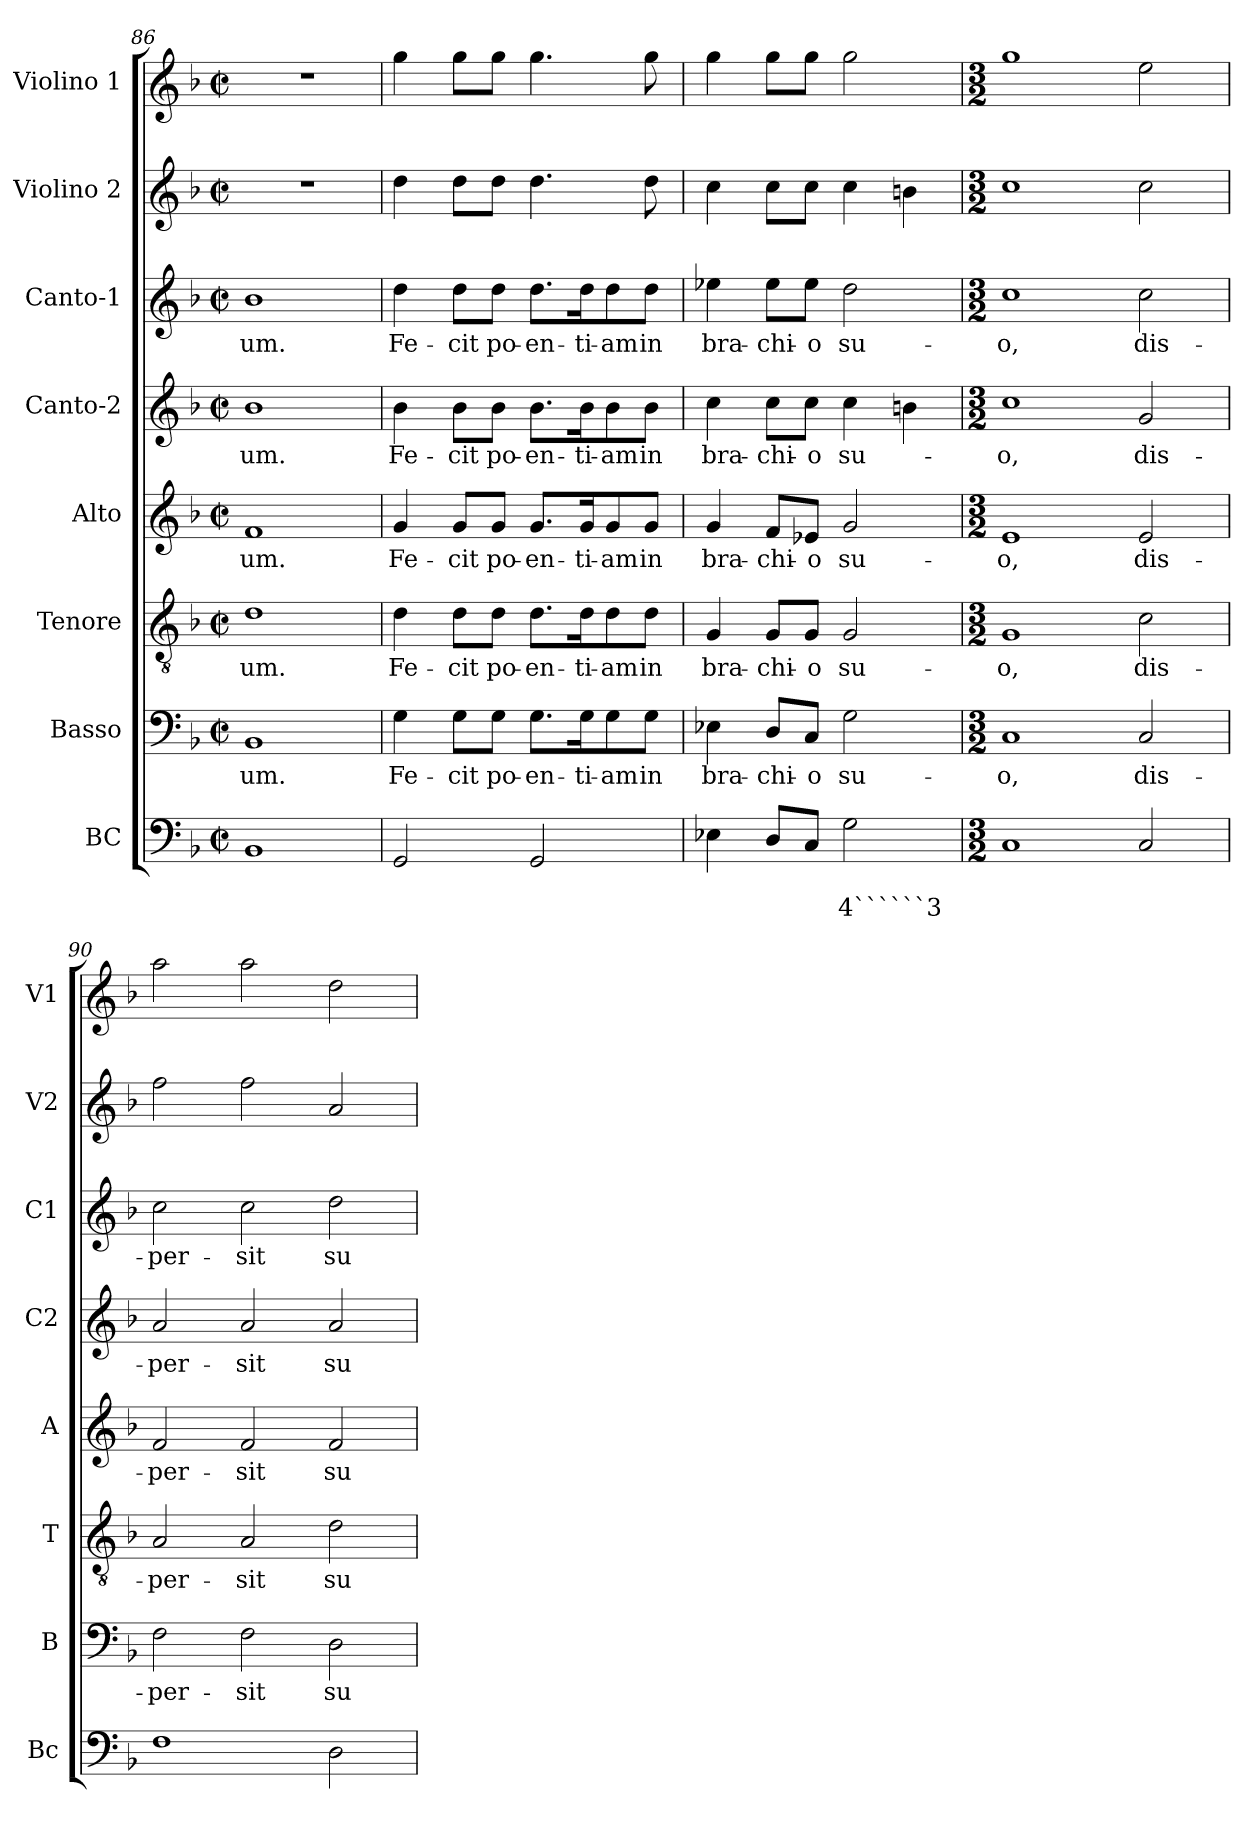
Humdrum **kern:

**kern	**text	**text	**kern	**text	**kern	**text	**kern	**text	**kern	**text	**kern	**text	**kern	**kern
*part8	*part8	*part8	*part7	*part7	*part6	*part6	*part5	*part5	*part4	*part4	*part3	*part3	*part2	*part1
*staff8	*staff8	*staff8	*staff7	*staff7	*staff6	*staff6	*staff5	*staff5	*staff4	*staff4	*staff3	*staff3	*staff2	*staff1
*I"BC	*	*	*I"Basso	*	*I"Tenore	*	*I"Alto	*	*I"Canto-2	*	*I"Canto-1	*	*I"Violino 2	*I"Violino 1
*I'Bc	*	*	*I'B	*	*I'T	*	*I'A	*	*I'C2	*	*I'C1	*	*I'V2	*I'V1
*clefF4	*	*	*clefF4	*	*clefGv2	*	*clefG2	*	*clefG2	*	*clefG2	*	*clefG2	*clefG2
*k[b-]	*	*	*k[b-]	*	*k[b-]	*	*k[b-]	*	*k[b-]	*	*k[b-]	*	*k[b-]	*k[b-]
*F:	*	*	*F:	*	*F:	*	*F:	*	*F:	*	*F:	*	*F:	*F:
*M2/2	*	*	*M2/2	*	*M2/2	*	*M2/2	*	*M2/2	*	*M2/2	*	*M2/2	*M2/2
*met(c|)	*	*	*met(c|)	*	*met(c|)	*	*met(c|)	*	*met(c|)	*	*met(c|)	*	*met(c|)	*met(c|)
=86	=86	=86	=86	=86	=86	=86	=86	=86	=86	=86	=86	=86	=86	=86
!	!	!	!	!LO:LY:b	!	!LO:LY:b	!	!LO:LY:b	!	!LO:LY:b	!	!LO:LY:b	!	!
1BB-	.	.	1BB-	-um.	1d	-um.	1f	-um.	1b-	-um.	1b-	-um.	1r	1r
=87	=87	=87	=87	=87	=87	=87	=87	=87	=87	=87	=87	=87	=87	=87
!	!	!	!	!LO:LY:b	!	!LO:LY:b	!	!LO:LY:b	!	!LO:LY:b	!	!LO:LY:b	!	!
2GG/	.	.	4G\	Fe-	4d\	Fe-	4g/	Fe-	4b-\	Fe-	4dd\	Fe-	4dd!\	4gg\
!	!	!	!	!LO:LY:b	!	!LO:LY:b	!	!LO:LY:b	!	!LO:LY:b	!	!LO:LY:b	!	!
.	.	.	8G\L	-cit	8d\L	-cit	8g/L	-cit	8b-\L	-cit	8dd\L	-cit	8dd!\L	8gg\L
!	!	!	!	!LO:LY:b	!	!LO:LY:b	!	!LO:LY:b	!	!LO:LY:b	!	!LO:LY:b	!	!
.	.	.	8G\J	po-	8d\J	po-	8g/J	po-	8b-\J	po-	8dd\J	po-	8dd!\J	8gg\J
!	!	!	!	!LO:LY:b	!	!LO:LY:b	!	!LO:LY:b	!	!LO:LY:b	!	!LO:LY:b	!	!
2GG/	.	.	8.G\L	-en-	8.d\L	-en-	8.g/L	-en-	8.b-\L	-en-	8.dd\L	-en-	4.dd!\	4.gg\
!	!	!	!	!LO:LY:b	!	!LO:LY:b	!	!LO:LY:b	!	!LO:LY:b	!	!LO:LY:b	!	!
.	.	.	16G\K	-ti-	16d\K	-ti-	16g/K	-ti-	16b-\K	-ti-	16dd\K	-ti-	.	.
!	!	!	!	!LO:LY:b	!	!LO:LY:b	!	!LO:LY:b	!	!LO:LY:b	!	!LO:LY:b	!	!
.	.	.	8G\	-am	8d\	-am	8g/	-am	8b-\	-am	8dd\	-am	.	.
!	!	!	!	!LO:LY:b	!	!LO:LY:b	!	!LO:LY:b	!	!LO:LY:b	!	!LO:LY:b	!	!
.	.	.	8G\J	in	8d\J	in	8g/J	in	8b-\J	in	8dd\J	in	8dd!\	8gg\
=88	=88	=88	=88	=88	=88	=88	=88	=88	=88	=88	=88	=88	=88	=88
!	!	!	!	!LO:LY:b	!	!LO:LY:b	!	!LO:LY:b	!	!LO:LY:b	!	!LO:LY:b	!	!
4E-X\	.	.	4E-X\	bra-	4G/	bra-	4g/	bra-	4cc\	bra-	4ee-X\	bra-	4cc!\	4gg\
!	!	!	!	!LO:LY:b	!	!LO:LY:b	!	!LO:LY:b	!	!LO:LY:b	!	!LO:LY:b	!	!
8D/L	.	.	8D/L	-chi-	8G/L	-chi-	8f/L	-chi-	8cc\L	-chi-	8ee-\L	-chi-	8cc!\L	8gg\L
!	!	!	!	!LO:LY:b	!	!LO:LY:b	!	!LO:LY:b	!	!LO:LY:b	!	!LO:LY:b	!	!
8C/J	.	.	8C/J	-o	8G/J	-o	8e-X/J	-o	8cc\J	-o	8ee-\J	-o	8cc!\J	8gg\J
!	!	!LO:LY:b	!	!LO:LY:b	!	!LO:LY:b	!	!LO:LY:b	!	!LO:LY:b	!	!LO:LY:b	!	!
2G\	.	4``````3	2G\	su-	2G/	su-	2g/	su-	4cc\	su-	2dd\	su-	4cc!\	2gg\
.	.	.	.	.	.	.	.	.	4bn\	.	.	.	4bn!\	.
!!LO:PB:g=z
=89	=89	=89	=89	=89	=89	=89	=89	=89	=89	=89	=89	=89	=89	=89
*M3/2	*	*	*M3/2	*	*M3/2	*	*M3/2	*	*M3/2	*	*M3/2	*	*M3/2	*M3/2
!	!	!	!	!LO:LY:b	!	!LO:LY:b	!	!LO:LY:b	!	!LO:LY:b	!	!LO:LY:b	!	!
1C	.	.	1C	-o,	1G	-o,	1e	-o,	1cc	-o,	1cc	-o,	1cc!	1gg
!	!	!	!	!LO:LY:b	!	!LO:LY:b	!	!LO:LY:b	!	!LO:LY:b	!	!LO:LY:b	!	!
2C/	.	.	2C/	dis-	2c\	dis-	2e/	dis-	2g/	dis-	2cc\	dis-	2cc!\	2ee\
=90	=90	=90	=90	=90	=90	=90	=90	=90	=90	=90	=90	=90	=90	=90
!	!	!	!	!LO:LY:b	!	!LO:LY:b	!	!LO:LY:b	!	!LO:LY:b	!	!LO:LY:b	!	!
1F	.	.	2F\	-per-	2A/	-per-	2f/	-per-	2a/	-per-	2cc\	-per-	2ff!\	2aa\
!	!	!	!	!LO:LY:b	!	!LO:LY:b	!	!LO:LY:b	!	!LO:LY:b	!	!LO:LY:b	!	!
.	.	.	2F\	-sit	2A/	-sit	2f/	-sit	2a/	-sit	2cc\	-sit	2ff!\	2aa\
!	!	!	!	!LO:LY:b	!	!LO:LY:b	!	!LO:LY:b	!	!LO:LY:b	!	!LO:LY:b	!	!
2D\	.	.	2D\	su-	2d\	su-	2f/	su-	2a/	su-	2dd\	su-	2a!/	2dd\
=	=	=	=	=	=	=	=	=	=	=	=	=	=	=
*-	*-	*-	*-	*-	*-	*-	*-	*-	*-	*-	*-	*-	*-	*-
